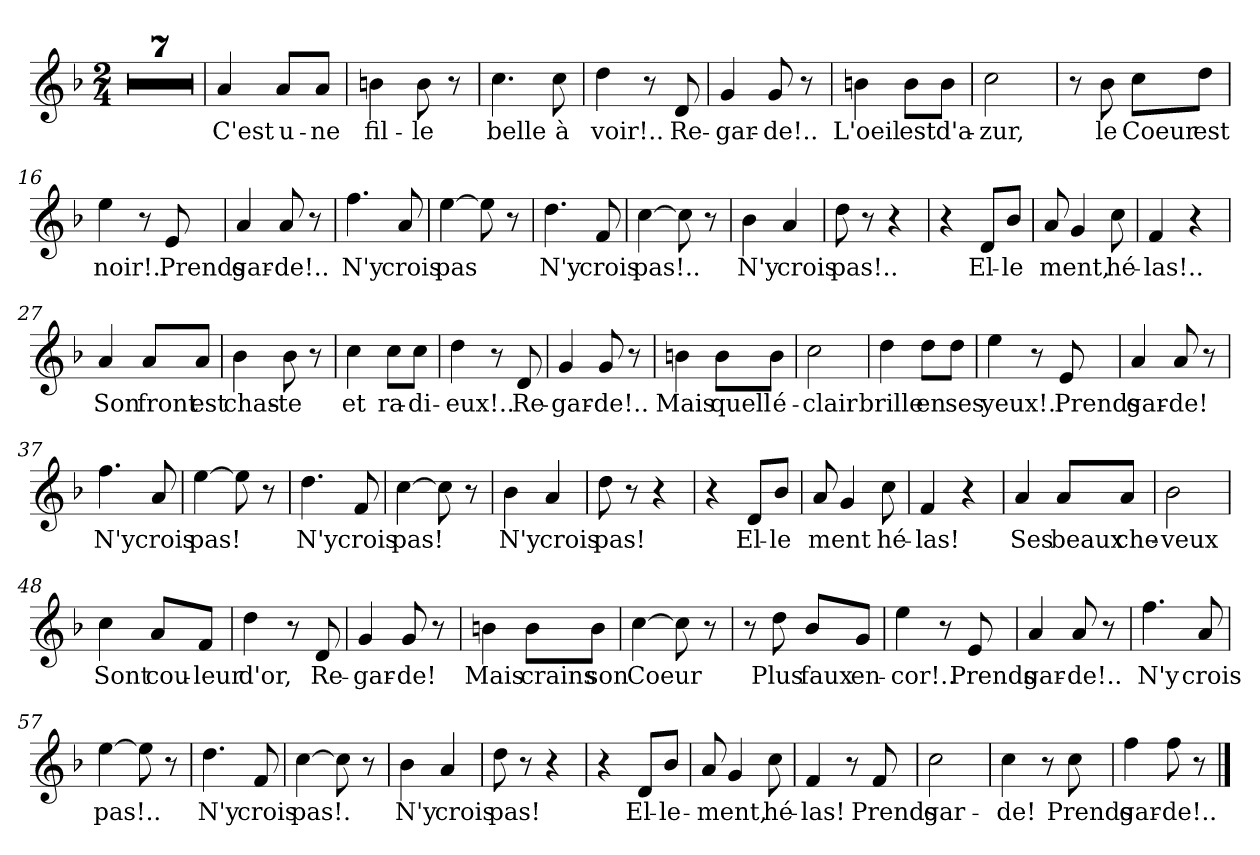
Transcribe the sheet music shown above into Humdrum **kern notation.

**kern	**text
*part1	*part1
*staff1	*staff1
*clefG2	*
*k[b-]	*
*M2/4	*
=1	=1
2r	.
=2	=2
2r	.
=3	=3
2r	.
=4	=4
2r	.
=5	=5
2r	.
=6	=6
2r	.
=7	=7
2r	.
=8	=8
!	!LO:LY:b
4a/	C'est
!	!LO:LY:b
8a/L	u-
!	!LO:LY:b
8a/J	-ne
=9	=9
!	!LO:LY:b
4bn\	fil-
!	!LO:LY:b
8b\	-le
8r	.
=10	=10
!	!LO:LY:b
4.cc\	belle
!	!LO:LY:b
8cc\	à
=11	=11
!	!LO:LY:b
4dd\	voir!..
8r	.
!	!LO:LY:b
8d/	Re-
=12	=12
!	!LO:LY:b
4g/	-gar-
!	!LO:LY:b
8g/	-de!..
8r	.
=13	=13
!	!LO:LY:b
4bn\	L'oeil
!	!LO:LY:b
8b\L	est
!	!LO:LY:b
8b\J	d'a-
=14	=14
!	!LO:LY:b
2cc\	-zur,
!!LO:LB:g=z
=15	=15
8r	.
!	!LO:LY:b
8b-\	le
!	!LO:LY:b
8cc\L	Coeur
!	!LO:LY:b
8dd\J	est
=16	=16
!	!LO:LY:b
4ee\	noir!..
8r	.
!	!LO:LY:b
8e/	Prends
=17	=17
!	!LO:LY:b
4a/	gar-
!	!LO:LY:b
8a/	-de!..
8r	.
=18	=18
!	!LO:LY:b
4.ff\	N'y
!	!LO:LY:b
8a/	crois
=19	=19
!	!LO:LY:b
[4ee\	pas
8ee\]	.
8r	.
=20	=20
!	!LO:LY:b
4.dd\	N'y
!	!LO:LY:b
8f/	crois
=21	=21
!	!LO:LY:b
[4cc\	pas!..
8cc\]	.
8r	.
=22	=22
!	!LO:LY:b
4b-\	N'y
!	!LO:LY:b
4a/	crois
=23	=23
!	!LO:LY:b
8dd\	pas!..
8r	.
4r	.
=24	=24
4r	.
!	!LO:LY:b
8d/L	El-
!	!LO:LY:b
8b-/J	-le
!!LO:LB:g=z
=25	=25
!	!LO:LY:b
8a/	ment,
4g/	.
!	!LO:LY:b
8cc\	hé-
=26	=26
!	!LO:LY:b
4f/	-las!..
4r	.
=27	=27
!	!LO:LY:b
4a/	Son
!	!LO:LY:b
8a/L	front
!	!LO:LY:b
8a/J	est
=28	=28
!	!LO:LY:b
4b-\	chas-
!	!LO:LY:b
8b-\	-te
8r	.
=29	=29
!	!LO:LY:b
4cc\	et
!	!LO:LY:b
8cc\L	ra-
!	!LO:LY:b
8cc\J	-di-
=30	=30
!	!LO:LY:b
4dd\	-eux!..
8r	.
!	!LO:LY:b
8d/	Re-
=31	=31
!	!LO:LY:b
4g/	-gar-
!	!LO:LY:b
8g/	-de!..
8r	.
=32	=32
!	!LO:LY:b
4bn\	Mais
!	!LO:LY:b
8b\L	quell
!	!LO:LY:b
8b\J	é-
=33	=33
!	!LO:LY:b
2cc\	-clair
=34	=34
!	!LO:LY:b
4dd\	brille
!	!LO:LY:b
8dd\L	en
!	!LO:LY:b
8dd\J	ses
!!LO:LB:g=z
=35	=35
!	!LO:LY:b
4ee\	yeux!..
8r	.
!	!LO:LY:b
8e/	Prends
=36	=36
!	!LO:LY:b
4a/	gar-
!	!LO:LY:b
8a/	-de!
8r	.
=37	=37
!	!LO:LY:b
4.ff\	N'y
!	!LO:LY:b
8a/	crois
=38	=38
!	!LO:LY:b
[4ee\	pas!
8ee\]	.
8r	.
=39	=39
!	!LO:LY:b
4.dd\	N'y
!	!LO:LY:b
8f/	crois
=40	=40
!	!LO:LY:b
[4cc\	pas!
8cc\]	.
8r	.
=41	=41
!	!LO:LY:b
4b-\	N'y
!	!LO:LY:b
4a/	crois
=42	=42
!	!LO:LY:b
8dd\	pas!
8r	.
4r	.
=43	=43
4r	.
!	!LO:LY:b
8d/L	El-
!	!LO:LY:b
8b-/J	-le
=44	=44
!	!LO:LY:b
8a/	ment
4g/	.
!	!LO:LY:b
8cc\	hé-
=45	=45
!	!LO:LY:b
4f/	-las!
4r	.
!!LO:LB:g=z
=46	=46
!	!LO:LY:b
4a/	Ses
!	!LO:LY:b
8a/L	beaux
!	!LO:LY:b
8a/J	che-
=47	=47
!	!LO:LY:b
2b-\	-veux
=48	=48
!	!LO:LY:b
4cc\	Sont
!	!LO:LY:b
8a/L	cou-
!	!LO:LY:b
8f/J	-leur
=49	=49
!	!LO:LY:b
4dd\	d'or,
8r	.
!	!LO:LY:b
8d/	Re-
=50	=50
!	!LO:LY:b
4g/	-gar-
!	!LO:LY:b
8g/	-de!
8r	.
=51	=51
!	!LO:LY:b
4bn\	Mais
!	!LO:LY:b
8b\L	crains
!	!LO:LY:b
8b\J	son
=52	=52
!	!LO:LY:b
[4cc\	Coeur
8cc\]	.
8r	.
=53	=53
8r	.
!	!LO:LY:b
8dd\	Plus
!	!LO:LY:b
8b-/L	faux
!	!LO:LY:b
8g/J	en-
=54	=54
!	!LO:LY:b
4ee\	-cor!..
8r	.
!	!LO:LY:b
8e/	Prends
!!LO:LB:g=z
=55	=55
!	!LO:LY:b
4a/	gar-
!	!LO:LY:b
8a/	-de!..
8r	.
=56	=56
!	!LO:LY:b
4.ff\	N'y
!	!LO:LY:b
8a/	crois
=57	=57
!	!LO:LY:b
[4ee\	pas!..
8ee\]	.
8r	.
=58	=58
!	!LO:LY:b
4.dd\	N'y
!	!LO:LY:b
8f/	crois
=59	=59
!	!LO:LY:b
[4cc\	pas!.
8cc\]	.
8r	.
=60	=60
!	!LO:LY:b
4b-\	N'y
!	!LO:LY:b
4a/	crois
=61	=61
!	!LO:LY:b
8dd\	pas!
8r	.
4r	.
=62	=62
4r	.
!	!LO:LY:b
8d/L	El-
!	!LO:LY:b
8b-/J	-le-
=63	=63
!	!LO:LY:b
8a/	ment,
4g/	.
!	!LO:LY:b
8cc\	hé-
=64	=64
!	!LO:LY:b
4f/	-las!
8r	.
!	!LO:LY:b
8f/	Prends
=65	=65
!	!LO:LY:b
2cc\	gar-
!!LO:LB:g=z
=66	=66
!	!LO:LY:b
4cc\	-de!
8r	.
!	!LO:LY:b
8cc\	Prends
=67	=67
!	!LO:LY:b
4ff\	gar-
!	!LO:LY:b
8ff\	-de!..
8r	.
==	==
*-	*-
